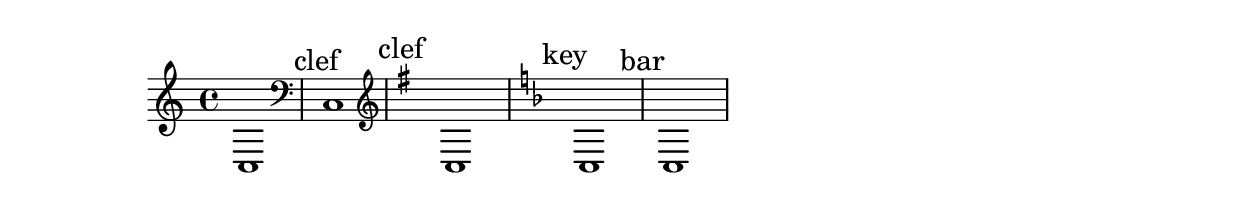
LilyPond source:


\header {
  texidoc = "When the break-align-symbols property is given as a list,
  the alignment depends on which symbols are visible."
}

\version "2.12.0"
  
\relative {
  \override Score.RehearsalMark #'break-align-symbols = #'(clef key-signature staff-bar)
  c1
  \clef "bass"
  \mark "clef"
  \noBreak

  c1
  \clef "treble"
  \key g \major
  \mark "clef"
  \noBreak

  c1
  \key f \major
  \mark "key"
  \noBreak

  c1
  \mark "bar"
  \noBreak

  c1
}
